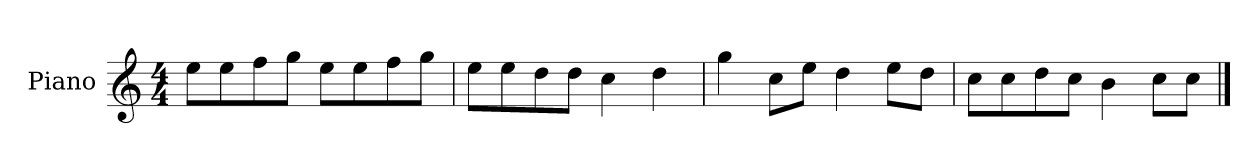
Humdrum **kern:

**kern
*part1
*staff1
*I"Piano
*I'P-no
*clefG2
*k[]
*M4/4
*MM90
=1
8ee\L
8ee\
8ff\
8gg\J
8ee\L
8ee\
8ff\
8gg\J
=2
8ee\L
8ee\
8dd\
8dd\J
4cc\
4dd\
=3
4gg\
8cc\L
8ee\J
4dd\
8ee\L
8dd\J
=4
8cc\L
8cc\
8dd\
8cc\J
4b\
8cc\L
8cc\J
==
*-
